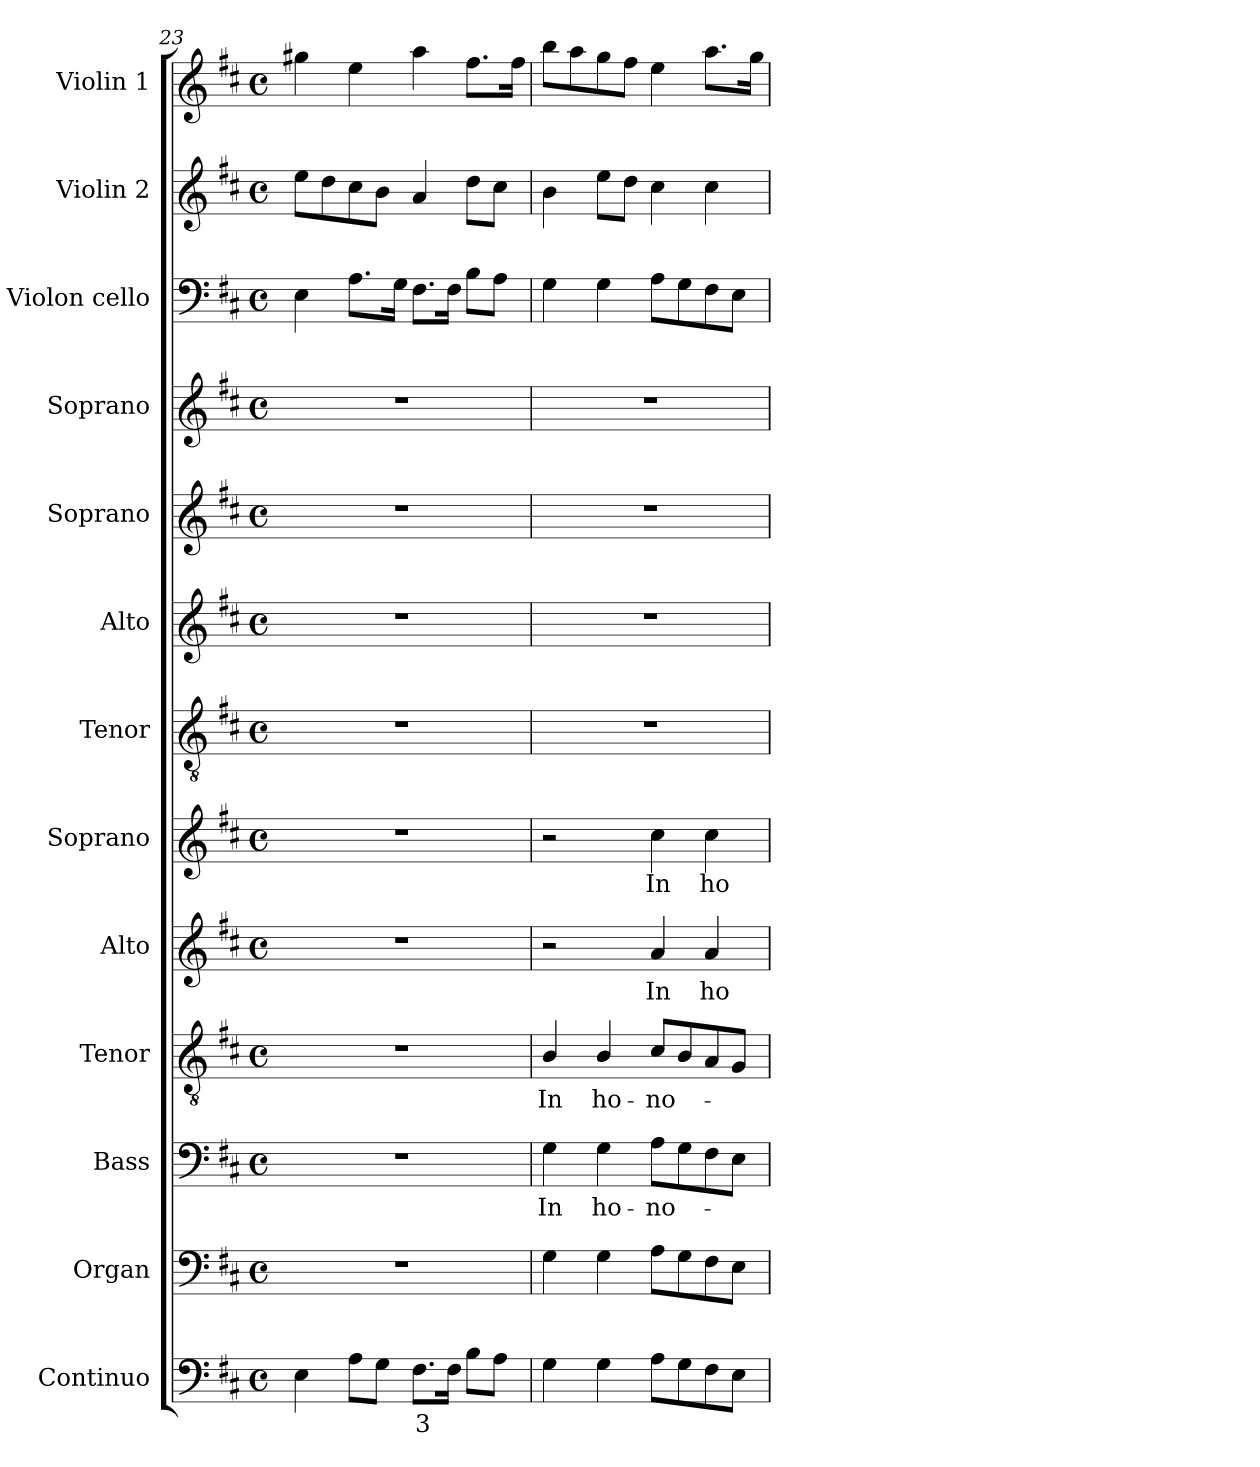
**kern	**text	**kern	**kern	**text	**kern	**text	**kern	**text	**kern	**text	**kern	**kern	**kern	**kern	**kern	**kern	**kern
*part13	*part13	*part12	*part11	*part11	*part10	*part10	*part9	*part9	*part8	*part8	*part7	*part6	*part5	*part4	*part3	*part2	*part1
*staff13	*staff13	*staff12	*staff11	*staff11	*staff10	*staff10	*staff9	*staff9	*staff8	*staff8	*staff7	*staff6	*staff5	*staff4	*staff3	*staff2	*staff1
*I"Continuo	*	*I"Organ	*I"Bass	*	*I"Tenor	*	*I"Alto	*	*I"Soprano	*	*I"Tenor	*I"Alto	*I"Soprano	*I"Soprano	*I"Violon cello	*I"Violin 2	*I"Violin 1
*I'Cont.	*	*I'Org.	*I'B.	*	*I'T.	*	*I'A.	*	*I'S.	*	*I'T.	*I'A.	*I'S.	*I'S.	*I'Vc.	*I'Vln. 2	*I'Vln. 1
*clefF4	*	*clefF4	*clefF4	*	*clefGv2	*	*clefG2	*	*clefG2	*	*clefGv2	*clefG2	*clefG2	*clefG2	*clefF4	*clefG2	*clefG2
*	*	*	*	*	*ITrd7c12	*	*	*	*	*	*ITrd7c12	*	*	*	*	*	*
*k[f#c#]	*	*k[f#c#]	*k[f#c#]	*	*k[f#c#]	*	*k[f#c#]	*	*k[f#c#]	*	*k[f#c#]	*k[f#c#]	*k[f#c#]	*k[f#c#]	*k[f#c#]	*k[f#c#]	*k[f#c#]
*D:	*	*D:	*D:	*	*D:	*	*D:	*	*D:	*	*D:	*D:	*D:	*D:	*D:	*D:	*D:
*M4/4	*	*M4/4	*M4/4	*	*M4/4	*	*M4/4	*	*M4/4	*	*M4/4	*M4/4	*M4/4	*M4/4	*M4/4	*M4/4	*M4/4
*met(c)	*	*met(c)	*met(c)	*	*met(c)	*	*met(c)	*	*met(c)	*	*met(c)	*met(c)	*met(c)	*met(c)	*met(c)	*met(c)	*met(c)
=23	=23	=23	=23	=23	=23	=23	=23	=23	=23	=23	=23	=23	=23	=23	=23	=23	=23
4Ei\	.	1r	1r	.	1r	.	1r	.	1r	.	1r	1r	1r	1r	4Ei\	8eei\L	4gg#Xi\
.	.	.	.	.	.	.	.	.	.	.	.	.	.	.	.	8ddi\	.
8Ai\L	.	.	.	.	.	.	.	.	.	.	.	.	.	.	8.Ai\L	8cc#i\	4eei\
8Gi\J	.	.	.	.	.	.	.	.	.	.	.	.	.	.	.	8bi\J	.
.	.	.	.	.	.	.	.	.	.	.	.	.	.	.	16Gi\Jk	.	.
!	!LO:LY:b:color=#000000	!	!	!	!	!	!	!	!	!	!	!	!	!	!	!	!
8.F#i\L	3	.	.	.	.	.	.	.	.	.	.	.	.	.	8.F#i\L	4ai/	4aai\
16F#i\Jk	.	.	.	.	.	.	.	.	.	.	.	.	.	.	16F#i\Jk	.	.
8Bi\L	.	.	.	.	.	.	.	.	.	.	.	.	.	.	8Bi\L	8ddi\L	8.ff#i\L
8Ai\J	.	.	.	.	.	.	.	.	.	.	.	.	.	.	8Ai\J	8cc#i\J	.
.	.	.	.	.	.	.	.	.	.	.	.	.	.	.	.	.	16ff#i\Jk
=24	=24	=24	=24	=24	=24	=24	=24	=24	=24	=24	=24	=24	=24	=24	=24	=24	=24
!	!	!	!	!LO:LY:b:color=#000000	!	!	!	!	!	!	!	!	!	!	!	!	!
!	!	!	!	!	!	!LO:LY:b:color=#000000	!	!	!	!	!	!	!	!	!	!	!
4Gi\	.	4Gi\	4Gi\	In	4BBi/	In	2r	.	2r	.	1r	1r	1r	1r	4Gi\	4bi\	8bbi\L
.	.	.	.	.	.	.	.	.	.	.	.	.	.	.	.	.	8aai\
!	!	!	!	!LO:LY:b:color=#000000	!	!	!	!	!	!	!	!	!	!	!	!	!
!	!	!	!	!	!	!LO:LY:b:color=#000000	!	!	!	!	!	!	!	!	!	!	!
4Gi\	.	4Gi\	4Gi\	ho-	4BBi/	ho-	.	.	.	.	.	.	.	.	4Gi\	8eei\L	8ggi\
.	.	.	.	.	.	.	.	.	.	.	.	.	.	.	.	8ddi\J	8ff#i\J
!	!	!	!	!LO:LY:b:color=#000000	!	!	!	!	!	!	!	!	!	!	!	!	!
!	!	!	!	!	!	!LO:LY:b:color=#000000	!	!	!	!	!	!	!	!	!	!	!
!	!	!	!	!	!	!	!	!LO:LY:b:color=#000000	!	!	!	!	!	!	!	!	!
!	!	!	!	!	!	!	!	!	!	!LO:LY:b:color=#000000	!	!	!	!	!	!	!
8Ai\L	.	8Ai\L	8Ai\L	-no-	8C#i/L	-no-	4ai/	In	4cc#i\	In	.	.	.	.	8Ai\L	4cc#i\	4eei\
8Gi\	.	8Gi\	8Gi\	.	8BBi/	.	.	.	.	.	.	.	.	.	8Gi\	.	.
!	!	!	!	!	!	!	!	!LO:LY:b:color=#000000	!	!	!	!	!	!	!	!	!
!	!	!	!	!	!	!	!	!	!	!LO:LY:b:color=#000000	!	!	!	!	!	!	!
8F#i\	.	8F#i\	8F#i\	.	8AAi/	.	4ai/	ho-	4cc#i\	ho-	.	.	.	.	8F#i\	4cc#i\	8.aai\L
8Ei\J	.	8Ei\J	8Ei\J	.	8GGi/J	.	.	.	.	.	.	.	.	.	8Ei\J	.	.
.	.	.	.	.	.	.	.	.	.	.	.	.	.	.	.	.	16ggi\Jk
=	=	=	=	=	=	=	=	=	=	=	=	=	=	=	=	=	=
*-	*-	*-	*-	*-	*-	*-	*-	*-	*-	*-	*-	*-	*-	*-	*-	*-	*-
